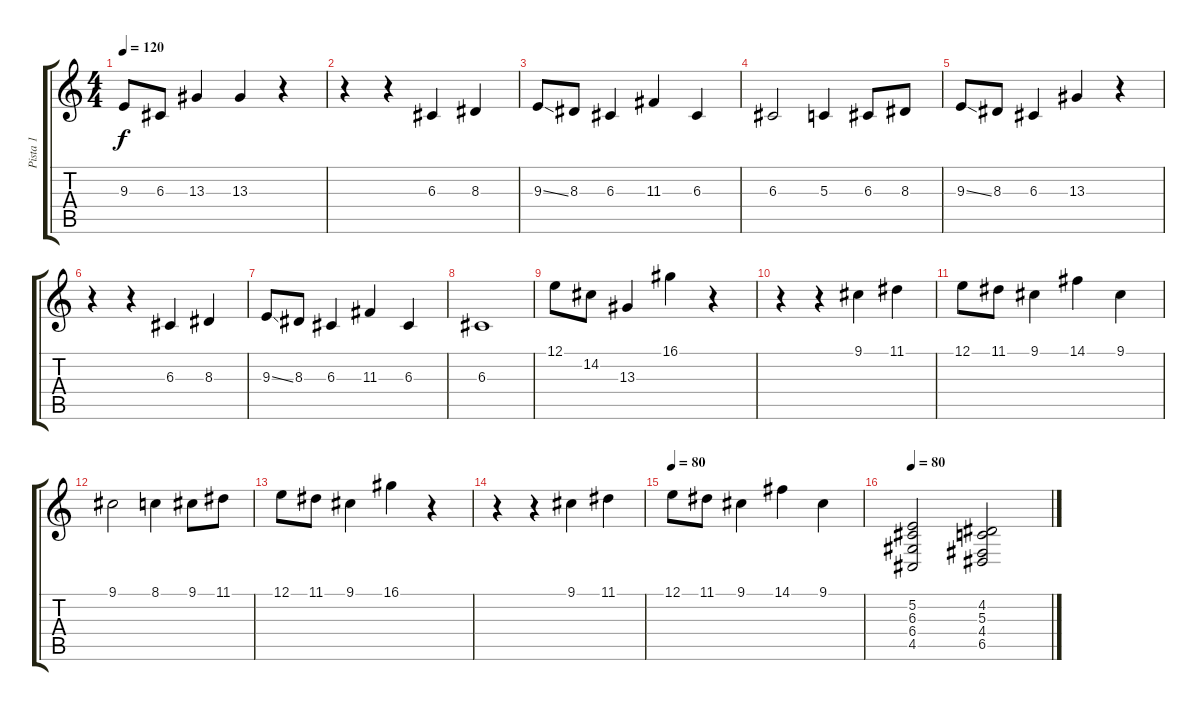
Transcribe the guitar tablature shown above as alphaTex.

\track ("Pista 1" "Pista 1") {instrument acousticgrandpiano}
\staff {score tabs}
\tuning (E4 B3 G3 D3 A2 E2) {hide}
\ts (4 4)
\tempo 120
\clef g2
\ks c
9.3.8{dy f} 6.3.8 13.3.4 13.3.4 r.4 |
r.4 r.4 6.3.4 8.3.4 |
9.3{ss}.8 8.3.8 6.3.4 11.3.4 6.3.4 |
6.3.2 5.3.4 6.3.8 8.3.8 |
9.3{ss}.8 8.3.8 6.3.4 13.3.4 r.4 |
r.4 r.4 6.3.4 8.3.4 |
9.3{ss}.8 8.3.8 6.3.4 11.3.4 6.3.4 |
6.3.1 |
12.1.8 14.2.8 13.3.4 16.1.4 r.4 |
r.4 r.4 9.1.4 11.1.4 |
12.1.8 11.1.8 9.1.4 14.1.4 9.1.4 |
9.1.2 8.1.4 9.1.8 11.1.8 |
12.1.8 11.1.8 9.1.4 16.1.4 r.4 |
r.4 r.4 9.1.4 11.1.4 |
\tempo 80
12.1.8 11.1.8 9.1.4 14.1.4 9.1.4 |
\tempo 80
(5.2 6.3 6.4 4.5).2 (4.2 5.3 4.4 6.5).2
